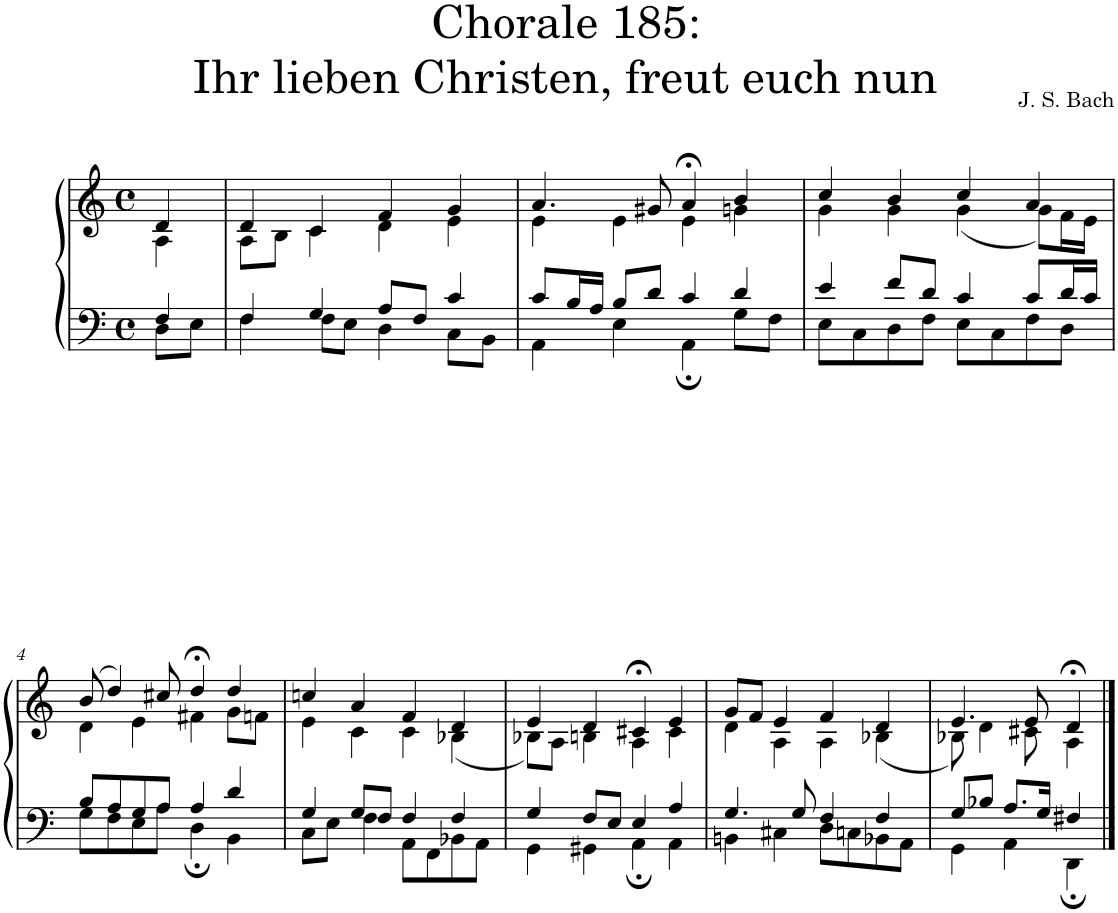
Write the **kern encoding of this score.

**kern	**kern
*part1	*part1
*staff2	*staff1
*I"S,A	*
*clefF4	*clefG2
*k[]	*k[]
*M4/4	*M4/4
*met(c)	*met(c)
=	=
*^	*^
4F/	8D\L	4d/	4A\
.	8E\J	.	.
=1	=1	=1	=1
4F/	4F\	4d/	8A\L
.	.	.	8B\J
4G/	8F\L	4c/	4c\
.	8E\J	.	.
8A/L	4D\	4f/	4d\
8F/J	.	.	.
4c/	8C\L	4g/	4e\
.	8BB\J	.	.
=2	=2	=2	=2
8c/L	4AA\	4.a/	4e\
16B/L	.	.	.
16A/JJ	.	.	.
8B/L	4E\	.	4e\
8d/J	.	8g#X/	.
4c/	4AA;\	4a;</	4e\
4d/	8G\L	4b/	4gn\
.	8F\J	.	.
=3	=3	=3	=3
4e/	8E\L	4cc/	4g\
.	8C\	.	.
8f/L	8D\	4b/	4g\
8d/J	8F\J	.	.
4c/	8E\L	4cc/	(<4g\
.	8C\	.	.
8c/L	8F\	4a/	8g\L)
16d/L	8D\J	.	16f\L
16c/JJ	.	.	16e\JJ
!!LO:LB:g=z	!!
=4	=4	=4	=4
8B/L	8G\L	(>8b/	4d\
8A/	8F\	4dd/)	.
8G/	8E\	.	4e\
8A/J	8A\J	8cc#X/	.
4A/	4D;\	4dd;</	4f#X\
4d/	4BB\	4dd/	8g\L
.	.	.	8fn\J
=5	=5	=5	=5
4G/	8C\L	4ccn/	4e\
.	8E\J	.	.
8G/L	4F\	4a/	4c\
8F/J	.	.	.
4F/	8AA\L	4f/	4c\
.	8FF\	.	.
4F/	8BB-X\	4d/	(<4B-X\
.	8AA\J	.	.
=6	=6	=6	=6
4G/	4GG\	4e/	8B-X\L)
.	.	.	8A\J
8F/L	4GG#X\	4d/	4Bn\
8E/J	.	.	.
4E/	4AA;\	4c#X;</	4A\
4A/	4AA\	4e/	4c#\
=7	=7	=7	=7
4.G/	4BBn\	8g/L	4d\
.	.	8f/J	.
.	4C#X\	4e/	4A\
8G/	.	.	.
4F/	8D\L	4f/	4A\
.	8Cn\	.	.
4F/	8BB-X\	4d/	(<4B-X\
.	8AA\J	.	.
=8	=8	=8	=8
8G/L	4GG\	4.e/	8B-X\)
8B-X/J	.	.	4d\
8.A/L	4AA\	.	.
.	.	8e/	8c#X\
16G/Jk	.	.	.
4F#X/	4DD;\	4d;</	4A\
*v	*v	*	*
*	*v	*v
==	==
*-	*-
